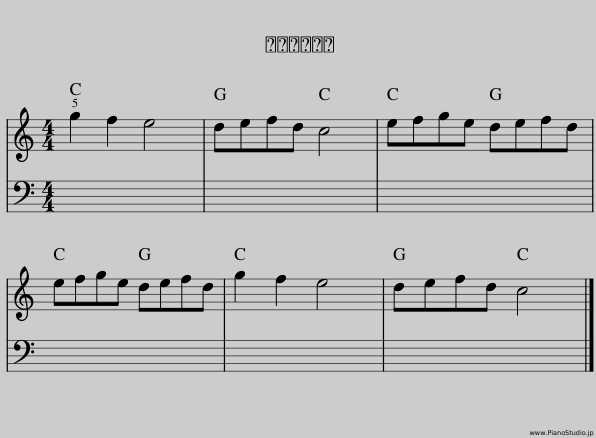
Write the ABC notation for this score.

X:1
L:1/8
M:4/4
I:linebreak $
K:C
V:1 treble
V:1
 !5!g2 f2 e4 | defd c4 | efge defd |$ efge defd | g2 f2 e4 | %5
 defd c4 |] %6
